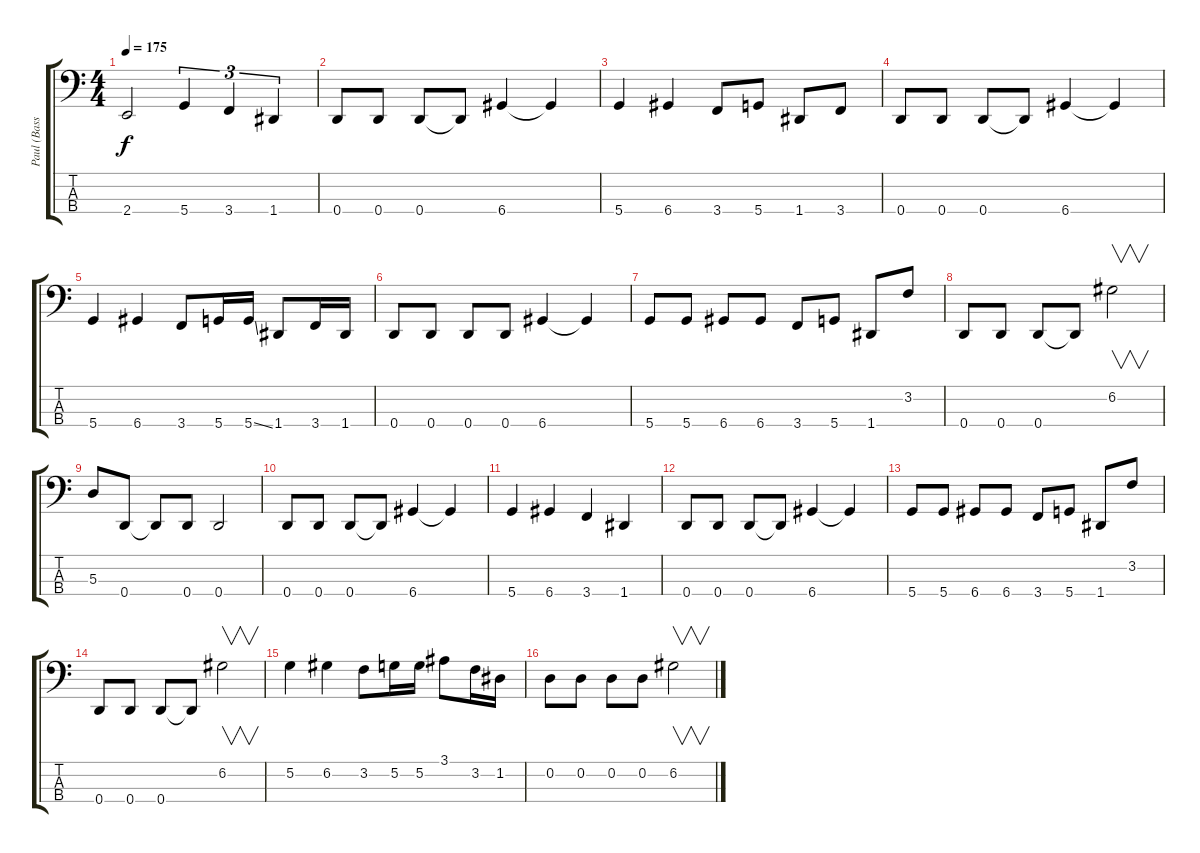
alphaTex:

\track ("Paul (Bass)" "Paul (Bass") {instrument electricbasspick}
\staff {score tabs}
\tuning (G2 D2 A1 D1) {hide}
\ts (4 4)
\tempo 175
\clef f4
\ks c
2.4{t}.2{dy f} 5.4.4{tu (3 2)} 3.4.4{tu (3 2)} 1.4.4{tu (3 2)} |
0.4.8 0.4.8 0.4.8 0.4{t}.8 6.4.4 6.4{t}.4 |
5.4.4 6.4.4 3.4.8 5.4.8 1.4.8 3.4.8 |
0.4.8 0.4.8 0.4.8 0.4{t}.8 6.4.4 6.4{t}.4 |
5.4.4 6.4.4 3.4.8 5.4.16 5.4{ss}.16 1.4.8 3.4.16 1.4.16 |
0.4.8 0.4.8 0.4.8 0.4.8 6.4.4 6.4{t}.4 |
5.4.8 5.4.8 6.4.8 6.4.8 3.4.8 5.4.8 1.4.8 3.2.8 |
0.4.8 0.4.8 0.4.8 0.4{t}.8 6.2.2{v} |
5.3.8 0.4.8 0.4{t}.8 0.4.8 0.4.2 |
0.4.8 0.4.8 0.4.8 0.4{t}.8 6.4.4 6.4{t}.4 |
5.4.4 6.4.4 3.4.4 1.4.4 |
0.4.8 0.4.8 0.4.8 0.4{t}.8 6.4.4 6.4{t}.4 |
5.4.8 5.4.8 6.4.8 6.4.8 3.4.8 5.4.8 1.4.8 3.2.8 |
0.4.8 0.4.8 0.4.8 0.4{t}.8 6.2.2{v} |
5.2.4 6.2.4 3.2.8 5.2.16 5.2.16 3.1.8 3.2.16 1.2.16 |
0.2.8 0.2.8 0.2.8 0.2.8 6.2.2{v}
